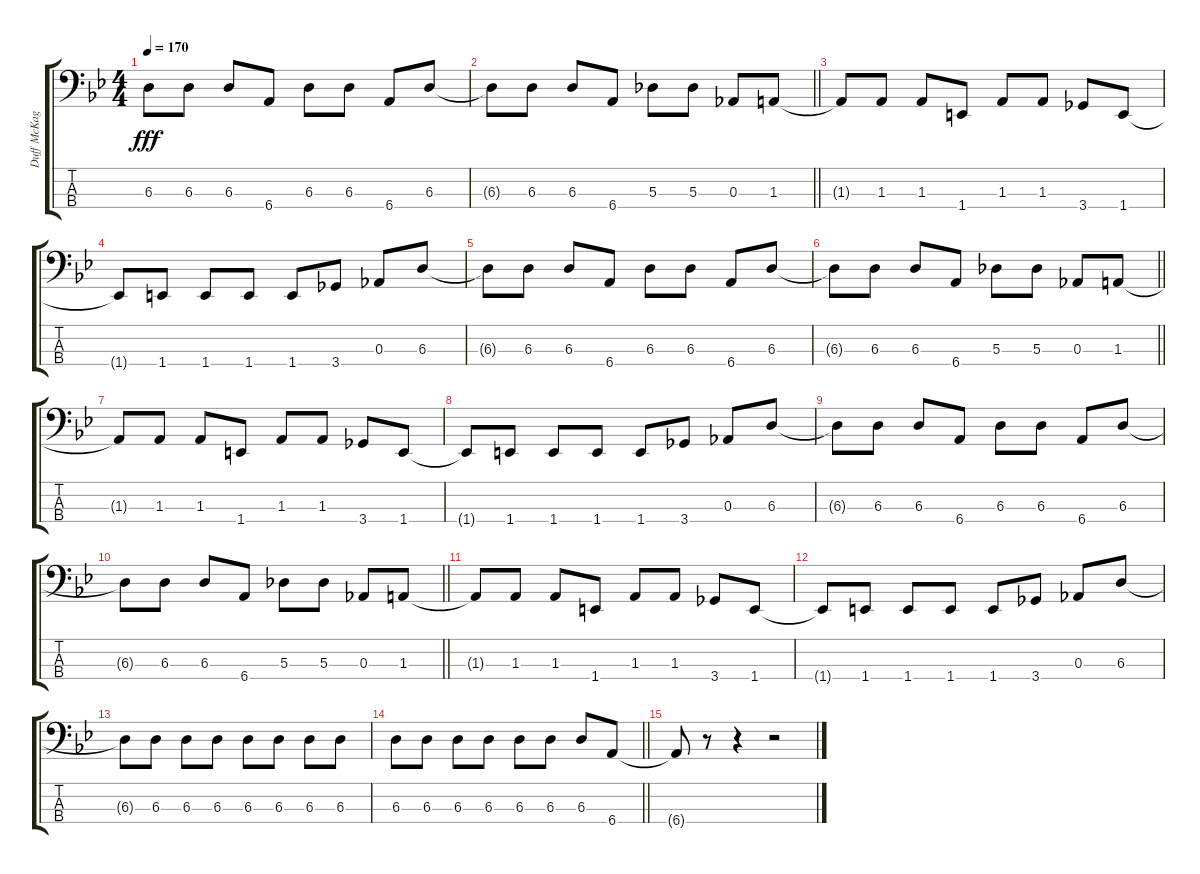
\track ("Duff McKagan - Bass" "Duff McKag") {instrument electricbasspick}
\staff {score tabs}
\tuning (Gb2 Db2 Ab1 Eb1) {hide}
\ts (4 4)
\tempo 170
\clef f4
\ks bb
6.3{t}.8{dy fff} 6.3.8 6.3.8 6.4.8 6.3.8 6.3.8 6.4.8 6.3.8 |
\barLineRight lightlight
6.3{t}.8 6.3.8 6.3.8 6.4.8 5.3.8 5.3.8 0.3.8 1.3.8 |
1.3{t}.8 1.3.8 1.3.8 1.4.8 1.3.8 1.3.8 3.4.8 1.4.8 |
1.4{t}.8 1.4.8 1.4.8 1.4.8 1.4.8 3.4.8 0.3.8 6.3.8 |
6.3{t}.8 6.3.8 6.3.8 6.4.8 6.3.8 6.3.8 6.4.8 6.3.8 |
\barLineRight lightlight
6.3{t}.8 6.3.8 6.3.8 6.4.8 5.3.8 5.3.8 0.3.8 1.3.8 |
1.3{t}.8 1.3.8 1.3.8 1.4.8 1.3.8 1.3.8 3.4.8 1.4.8 |
1.4{t}.8 1.4.8 1.4.8 1.4.8 1.4.8 3.4.8 0.3.8 6.3.8 |
6.3{t}.8 6.3.8 6.3.8 6.4.8 6.3.8 6.3.8 6.4.8 6.3.8 |
\barLineRight lightlight
6.3{t}.8 6.3.8 6.3.8 6.4.8 5.3.8 5.3.8 0.3.8 1.3.8 |
1.3{t}.8 1.3.8 1.3.8 1.4.8 1.3.8 1.3.8 3.4.8 1.4.8 |
1.4{t}.8 1.4.8 1.4.8 1.4.8 1.4.8 3.4.8 0.3.8 6.3.8 |
6.3{t}.8 6.3.8 6.3.8 6.3.8 6.3.8 6.3.8 6.3.8 6.3.8 |
\barLineRight lightlight
6.3.8 6.3.8 6.3.8 6.3.8 6.3.8 6.3.8 6.3.8 6.4.8 |
6.4{t}.8 r.8 r.4 r.2
